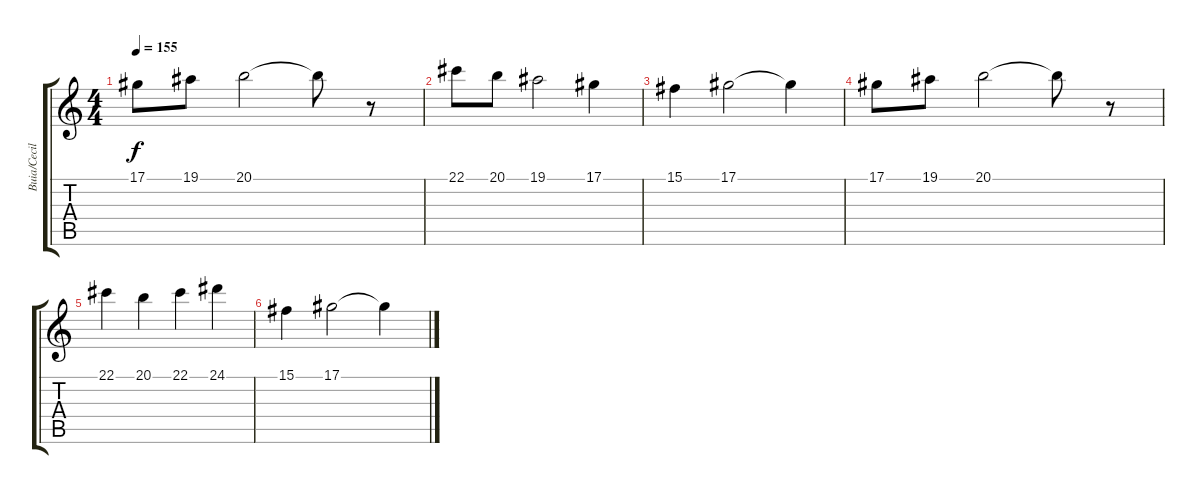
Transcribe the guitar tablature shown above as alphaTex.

\track ("Buia/Cecil" "Buia/Cecil") {instrument flute}
\staff {score tabs}
\tuning (Eb4 Bb3 Gb3 Db3 Ab2 Eb2) {hide}
\ts (4 4)
\tempo 155
\clef g2
\ks c
17.1.8{dy f volume 8} 19.1.8 20.1.2 20.1{t}.8 r.8 |
22.1.8 20.1.8 19.1.2 17.1.4 |
15.1.4 17.1.2 17.1{t}.4 |
17.1.8 19.1.8 20.1.2 20.1{t}.8 r.8 |
22.1.4 20.1.4 22.1.4 24.1.4 |
15.1.4 17.1.2 17.1{t}.4
